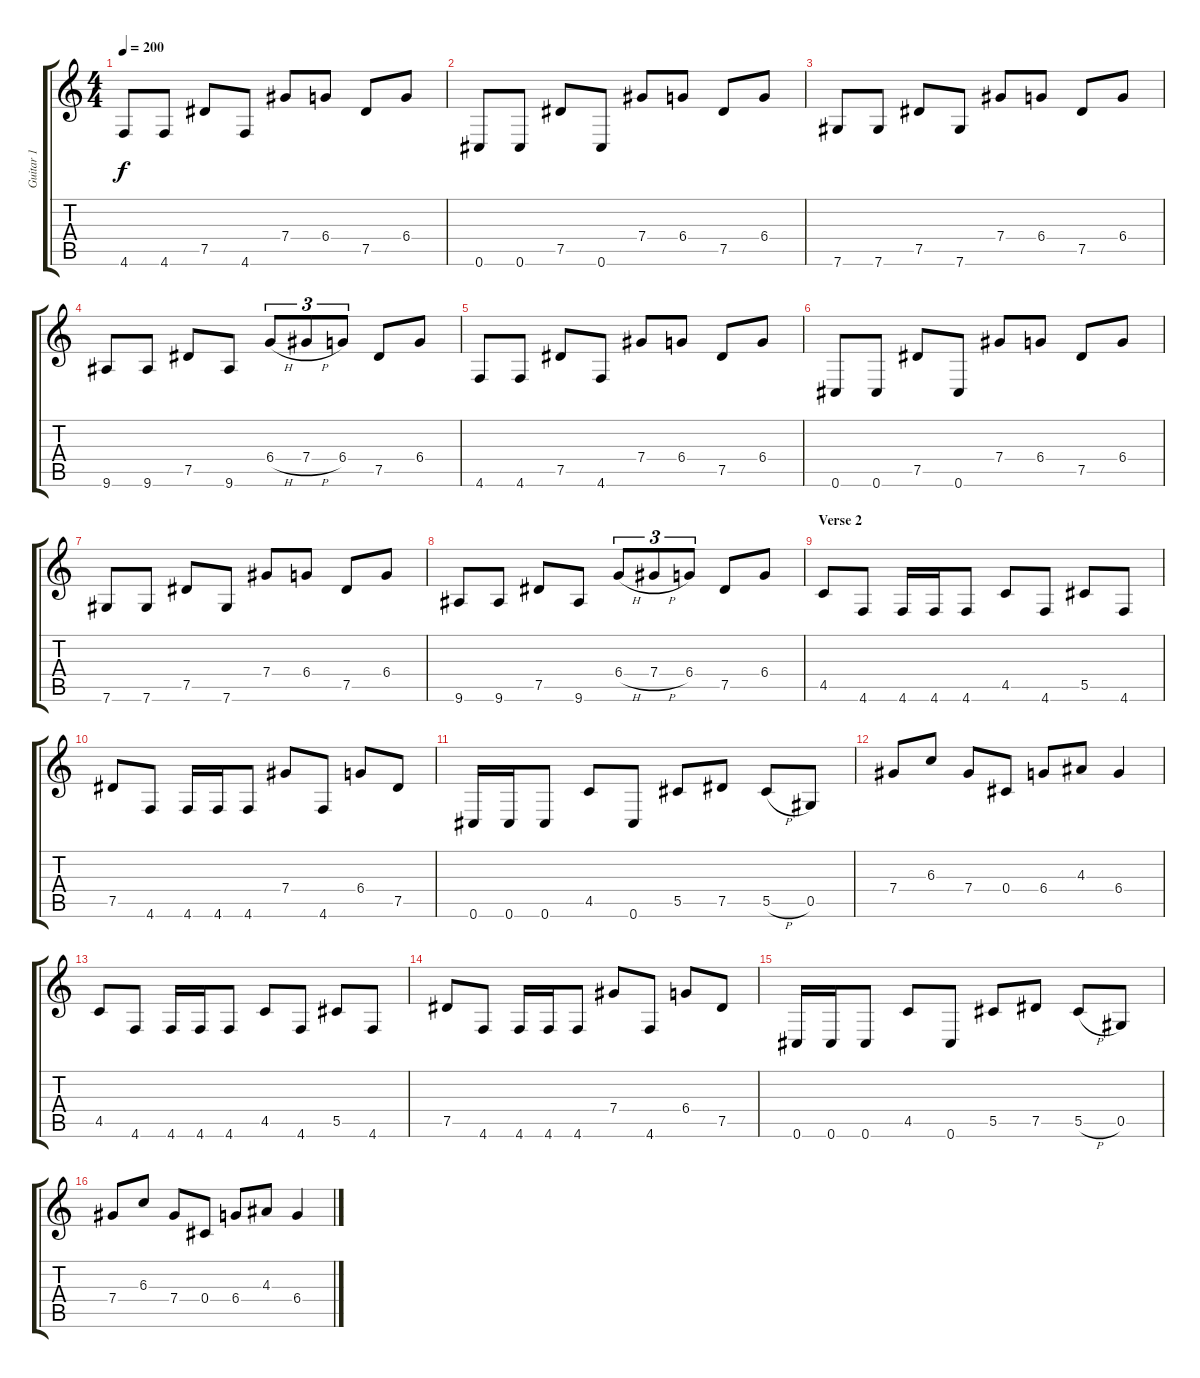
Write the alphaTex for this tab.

\track ("Guitar 1" "Guitar 1") {instrument distortionguitar}
\staff {score tabs}
\tuning (Eb4 Bb3 Gb3 Db3 Ab2 Db2) {hide}
\ts (4 4)
\tempo 200
\clef g2
\ks c
4.6.8{dy f} 4.6.8 7.5.8 4.6.8 7.4.8 6.4.8 7.5.8 6.4.8 |
0.6.8 0.6.8 7.5.8 0.6.8 7.4.8 6.4.8 7.5.8 6.4.8 |
7.6.8 7.6.8 7.5.8 7.6.8 7.4.8 6.4.8 7.5.8 6.4.8 |
9.6.8 9.6.8 7.5.8 9.6.8 6.4{h}.8{tu (3 2)} 7.4{h}.8{tu (3 2)} 6.4.8{tu (3 2)} 7.5.8 6.4.8 |
4.6.8 4.6.8 7.5.8 4.6.8 7.4.8 6.4.8 7.5.8 6.4.8 |
0.6.8 0.6.8 7.5.8 0.6.8 7.4.8 6.4.8 7.5.8 6.4.8 |
7.6.8 7.6.8 7.5.8 7.6.8 7.4.8 6.4.8 7.5.8 6.4.8 |
9.6.8 9.6.8 7.5.8 9.6.8 6.4{h}.8{tu (3 2)} 7.4{h}.8{tu (3 2)} 6.4.8{tu (3 2)} 7.5.8 6.4.8 |
\section ("" "Verse 2")
4.5.8 4.6.8 4.6.16 4.6.16 4.6.8 4.5.8 4.6.8 5.5.8 4.6.8 |
7.5.8 4.6.8 4.6.16 4.6.16 4.6.8 7.4.8 4.6.8 6.4.8 7.5.8 |
0.6.16 0.6.16 0.6.8 4.5.8 0.6.8 5.5.8 7.5.8 5.5{h}.8 0.5.8 |
7.4.8 6.3.8 7.4.8 0.4.8 6.4.8 4.3.8 6.4.4 |
4.5.8 4.6.8 4.6.16 4.6.16 4.6.8 4.5.8 4.6.8 5.5.8 4.6.8 |
7.5.8 4.6.8 4.6.16 4.6.16 4.6.8 7.4.8 4.6.8 6.4.8 7.5.8 |
0.6.16 0.6.16 0.6.8 4.5.8 0.6.8 5.5.8 7.5.8 5.5{h}.8 0.5.8 |
7.4.8 6.3.8 7.4.8 0.4.8 6.4.8 4.3.8 6.4.4
